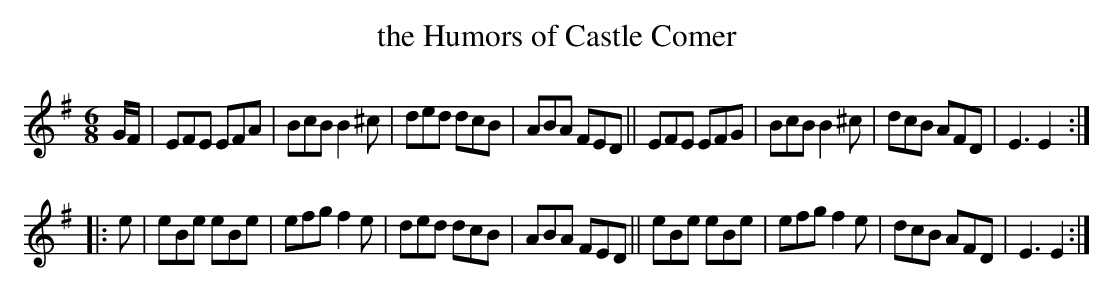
X:1
T: the Humors of Castle Comer
M: 6/8
L: 1/8
K: Em
G/F/ |\
EFE EFA | BcB B2^c | ded dcB | ABA FED ||\
EFE EFG | BcB B2^c | dcB AFD | E3 E2 :|
|: e |\
eBe eBe | efg f2e | ded dcB | ABA FED ||\
eBe eBe | efg f2e | dcB AFD | E3 E2 :|
